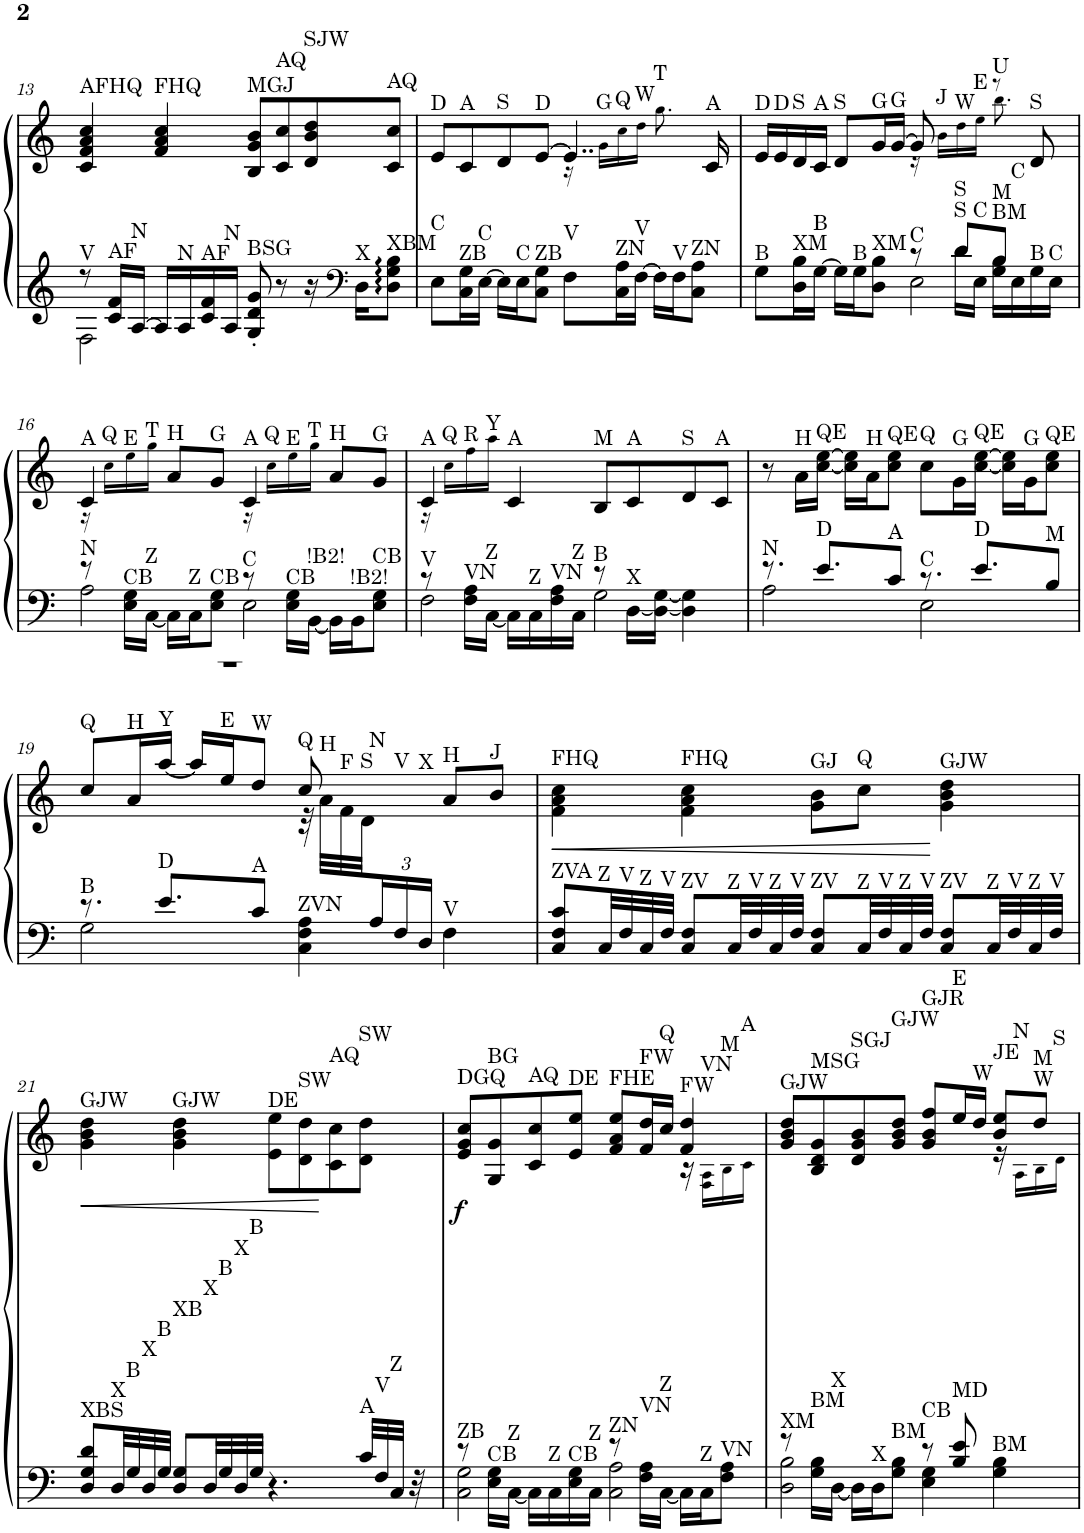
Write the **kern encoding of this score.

**kern	**kern	**dynam
*part1	*part1	*part1
*staff2	*staff1	*staff1/2
*I"Piano	*	*
*I'Pno.	*	*
!!LO:PB:g=z
*clefG2	*clefG2	*
*k[]	*k[]	*
*M4/4	*M4/4	*
*met(c)	*met(c)	*
=13	=13	=13
*^	*	*
!	!	!LO:TX:a:t=AFHQ	!
!LO:TX:a:t=V	!	!	!
8r	2F\	4c/ 4f/ 4a/ 4cc/	.
!LO:TX:a:t=AF	!	!	!
16c/ 16f/LL	.	.	.
!LO:TX:a:t=N	!	!	!
[16A/JJ	.	.	.
!	!	!LO:TX:a:t=FHQ	!
16A/LL]	.	4f/ 4a/ 4cc/	.
!LO:TX:a:t=N	!	!	!
16A/	.	.	.
!LO:TX:a:t=AF	!	!	!
16c/ 16f/	.	.	.
!LO:TX:a:t=N	!	!	!
16A/JJ	.	.	.
!	!	!LO:TX:a:t=MGJ	!
!LO:TX:a:t=BSG	!	!	!
8G/' 8d/' 8g/'	2ryy	8B/ 8g/ 8b/L	.
!	!	!LO:TX:a:t=AQ	!
8r	.	8c/ 8cc/	.
!	!	!LO:TX:a:t=SJW	!
16r	.	8d/ 8b/ 8dd/	.
*clefF4	*	*	*
!LO:TX:a:t=X	!	!	!
16D\KL	.	.	.
!	!	!LO:TX:a:t=AQ	!
!LO:TX:a:t=XBM	!	!	!
8D\ 8G\ 8B\J	.	8c/ 8cc/J	.
*v	*v	*	*
=14	=14	=14
*	*^	*
!	!LO:TX:a:t=D	!	!
!LO:TX:a:t=C	!	!	!
8E\L	8e/L	2ryy	.
!	!LO:TX:a:t=A	!	!
!LO:TX:a:t=ZB	!	!	!
16C\ 16G\L	8c/	.	.
!LO:TX:a:t=C	!	!	!
[16E\JJ	.	.	.
!	!LO:TX:a:t=S	!	!
16E\LL]	8d/	.	.
!LO:TX:a:t=C	!	!	!
16E\J	.	.	.
!	!LO:TX:a:t=D	!	!
!LO:TX:a:t=ZB	!	!	!
8C\ 8G\J	[8e/J	.	.
!LO:TX:a:t=V	!	!	!
8F\L	4..e/]	16r	.
!	!	!LO:TX:a:t=G	!
.	.	16g!\LL	.
!	!	!LO:TX:a:t=Q	!
!LO:TX:a:t=ZN	!	!	!
16C\ 16A\L	.	16cc!\	.
!	!	!LO:TX:a:t=W	!
!LO:TX:a:t=V	!	!	!
[16F\JJ	.	16dd!\JJ	.
!	!	!LO:TX:a:t=T	!
16F\LL]	.	8.gg!\	.
!LO:TX:a:t=V	!	!	!
16F\J	.	.	.
!LO:TX:a:t=ZN	!	!	!
8C\ 8A\J	.	.	.
!	!LO:TX:a:t=A	!	!
.	16c/	16ryy	.
=15	=15	=15	=15
*^	*	*	*
*	*^	*	*	*
!	!	!	!LO:TX:a:t=D	!	!
!LO:TX:a:t=B	!	!	!	!	!
8G\L	2ryy	8ryy	16e/LL	2ryy	.
!	!	!	!LO:TX:a:t=D	!	!
.	.	.	16e/	.	.
*	*v	*v	*	*	*
!	!	!LO:TX:a:t=S	!	!
!LO:TX:a:t=XM	!	!	!	!
16D\ 16B\L	.	16d/	.	.
!	!	!LO:TX:a:t=A	!	!
!LO:TX:a:t=B	!	!	!	!
[16G\JJ	.	16c/JJ	.	.
!	!	!LO:TX:a:t=S	!	!
16G\LL]	.	8d/L	.	.
!LO:TX:a:t=B	!	!	!	!
16G\J	.	.	.	.
!	!	!LO:TX:a:t=G	!	!
!LO:TX:a:t=XM	!	!	!	!
8D\ 8B\J	.	16g/L	.	.
!	!	!LO:TX:a:t=G	!	!
.	.	[16g/JJ	.	.
!LO:TX:a:t=C	!	!	!	!
8r	2E\	8g/]	16r	.
!	!	!	!LO:TX:a:t=J	!
.	.	.	16b!\LL	.
*	*^	*	*	*
!	!	!	!LO:TX:a:t=W	!	!
!LO:TX:a:t=S	!	!	!	!	!
!LO:TX:a:t=S	!	!	!	!	!
16d\LL	.	8d/L	8ryy	16dd!\	.
!	!	!	!	!LO:TX:a:t=E	!
!LO:TX:a:t=C	!	!	!	!	!
16E\JJ	.	.	.	16ee!\JJ	.
!	!	!	!LO:TX:a:t=U	!	!
!LO:TX:a:t=BM	!	!	!	!	!
!LO:TX:a:t=M	!	!	!	!	!
16G\ 16B\LL	.	8B/J	8r	8.bb!\	.
!LO:TX:a:t=C	!	!	!	!	!
16E\	.	.	.	.	.
!	!	!	!LO:TX:a:t=S	!	!
!LO:TX:a:t=B	!	!	!	!	!
16G\	.	8ryy	8d/	.	.
!LO:TX:a:t=C	!	!	!	!	!
16E\JJ	.	.	.	16ryy	.
!!LO:LB:g=z	!!
=16	=16	=16	=16	=16	=16
!	!	!	!LO:TX:a:t=A	!	!
!LO:TX:a:t=N	!	!	!	!	!
8r	2A\	1r	4c/	16r	.
!	!	!	!	!LO:TX:a:t=Q	!
.	.	.	.	16cc!\LL	.
!	!	!	!	!LO:TX:a:t=E	!
!LO:TX:a:t=CB	!	!	!	!	!
16E\ 16G\LL	.	.	.	16ee!\	.
!	!	!	!	!LO:TX:a:t=T	!
!LO:TX:a:t=Z	!	!	!	!	!
[16C\JJ	.	.	.	16gg!\JJ	.
!	!	!	!LO:TX:a:t=H	!	!
16C\LL]	.	.	8a/L	4ryy	.
!LO:TX:a:t=Z	!	!	!	!	!
16C\J	.	.	.	.	.
!	!	!	!LO:TX:a:t=G	!	!
!LO:TX:a:t=CB	!	!	!	!	!
8E\ 8G\J	.	.	8g/J	.	.
!	!	!	!LO:TX:a:t=A	!	!
!LO:TX:a:t=C	!	!	!	!	!
8r	2E\	.	4c/	16r	.
!	!	!	!	!LO:TX:a:t=Q	!
.	.	.	.	16cc!\LL	.
!	!	!	!	!LO:TX:a:t=E	!
!LO:TX:a:t=CB	!	!	!	!	!
16E\ 16G\LL	.	.	.	16ee!\	.
!	!	!	!	!LO:TX:a:t=T	!
!LO:TX:a:t=!B2!	!	!	!	!	!
[16BB\JJ	.	.	.	16gg!\JJ	.
!	!	!	!LO:TX:a:t=H	!	!
16BB\LL]	.	.	8a/L	4ryy	.
!LO:TX:a:t=!B2!	!	!	!	!	!
16BB\J	.	.	.	.	.
!	!	!	!LO:TX:a:t=G	!	!
!LO:TX:a:t=CB	!	!	!	!	!
8E\ 8G\J	.	.	8g/J	.	.
*	*v	*v	*	*	*
=17	=17	=17	=17	=17
!	!	!LO:TX:a:t=A	!	!
!LO:TX:a:t=V	!	!	!	!
8r	2F\	4c/	16r	.
!	!	!	!LO:TX:a:t=Q	!
.	.	.	16cc!\LL	.
!	!	!	!LO:TX:a:t=R	!
!LO:TX:a:t=VN	!	!	!	!
16F\ 16A\LL	.	.	16ff!\	.
!	!	!	!LO:TX:a:t=Y	!
!LO:TX:a:t=Z	!	!	!	!
[16C\JJ	.	.	16aa!\JJ	.
!	!	!LO:TX:a:t=A	!	!
16C\LL]	.	4c/	2.ryy	.
!LO:TX:a:t=Z	!	!	!	!
16C\	.	.	.	.
!LO:TX:a:t=VN	!	!	!	!
16F\ 16A\	.	.	.	.
!LO:TX:a:t=Z	!	!	!	!
16C\JJ	.	.	.	.
!	!	!LO:TX:a:t=M	!	!
!LO:TX:a:t=B	!	!	!	!
8r	2G\	8B/L	.	.
!	!	!LO:TX:a:t=A	!	!
!LO:TX:a:t=X	!	!	!	!
[16D\LL	.	8c/	.	.
16D\_ [16G\JJ	.	.	.	.
!	!	!LO:TX:a:t=S	!	!
4D\] 4G\]	.	8d/	.	.
!	!	!LO:TX:a:t=A	!	!
.	.	8c/J	.	.
*	*	*v	*v	*
=18	=18	=18	=18
!LO:TX:a:t=N	!	!	!
8.r	2A\	8r	.
!	!	!LO:TX:a:t=H	!
.	.	16a\LL	.
!	!	!LO:TX:a:t=QE	!
!LO:TX:a:t=D	!	!	!
8.e/L	.	[16cc\ [16ee\JJ	.
.	.	16cc\] 16ee\]LL	.
!	!	!LO:TX:a:t=H	!
.	.	16a\J	.
!	!	!LO:TX:a:t=QE	!
!LO:TX:a:t=A	!	!	!
8c/J	.	8cc\ 8ee\J	.
!	!	!LO:TX:a:t=Q	!
!LO:TX:a:t=C	!	!	!
8.r	2E\	8cc\L	.
!	!	!LO:TX:a:t=G	!
.	.	16g\L	.
!	!	!LO:TX:a:t=QE	!
!LO:TX:a:t=D	!	!	!
8.e/L	.	[16cc\ [16ee\JJ	.
.	.	16cc\] 16ee\]LL	.
!	!	!LO:TX:a:t=G	!
.	.	16g\J	.
!	!	!LO:TX:a:t=QE	!
!LO:TX:a:t=M	!	!	!
8B/J	.	8cc\ 8ee\J	.
!!LO:LB:g=z
=19	=19	=19	=19
*	*^	*^	*
!	!	!	!LO:TX:a:t=Q	!	!
!LO:TX:a:t=B	!	!	!	!	!
*	*	*	*^	*^	*
8ryy	8.r	2G\	8cc/L	2ryy	3%2ryy	3%2ryy	.
!	!	!	!LO:TX:a:t=H	!	!	!	!
.	.	.	16a/L	.	.	.	.
!	!	!	!LO:TX:a:t=Y	!	!	!	!
!	!LO:TX:a:t=D	!	!	!	!	!	!
.	8.e/L	.	[16aa/JJ	.	.	.	.
.	.	.	16aa/LL]	.	.	.	.
!	!	!	!LO:TX:a:t=E	!	!	!	!
.	.	.	16ee/J	.	.	.	.
!	!	!	!LO:TX:a:t=W	!	!	!	!
!	!LO:TX:a:t=A	!	!	!	!	!	!
.	8c/J	.	8dd/J	.	.	.	.
!	!	!	!LO:TX:a:t=Q	!	!	!	!
!	!LO:TX:a:t=ZVN	!	!	!	!	!	!
.	2ryy	4C\ 4F\ 4A\	8cc/	32r	.	.	.
!	!	!	!	!LO:TX:a:t=H	!	!	!
.	.	.	.	32a\LLL	.	.	.
!	!	!	!	!LO:TX:a:t=F	!	!	!
.	.	.	.	32f\	.	.	.
!	!	!	!	!LO:TX:a:t=S	!	!	!
.	.	.	.	32d\J	.	.	.
*Xbrackettup	*	*	*	*	*	*	*
!	!	!	!LO:TX:a:t=N	!	!	!	!
24A/	.	.	8ryy	4.ryy	.	.	.
!	!	!	!	!	!LO:TX:a:t=V	!	!
24F/	.	.	.	.	3ryy	24ryy	.
!	!	!	!	!	!	!LO:TX:a:t=X	!
24D/JJ	.	.	.	.	.	6..ryy	.
!	!	!	!LO:TX:a:t=H	!	!	!	!
!LO:TX:a:t=V	!	!	!	!	!	!	!
4ryy	.	4F\	8a/L	.	.	.	.
!	!	!	!LO:TX:a:t=J	!	!	!	!
.	.	.	8b/J	.	.	.	.
*v	*v	*v	*	*	*	*	*
=20	=20	=20	=20	=20	=20
!	!LO:TX:a:t=FHQ	!	!	!	!
!LO:TX:a:t=ZVA	!	!	!	!	!
!	!	!	!	!	!LO:HP:b
*	*v	*v	*v	*v	*
8C/ 8F/ 8c/L	4f\ 4a\ 4cc\	<
!LO:TX:a:t=Z	!	!
32C/LL	.	.
!LO:TX:a:t=V	!	!
32F/	.	.
!LO:TX:a:t=Z	!	!
32C/	.	.
!LO:TX:a:t=V	!	!
32F/JJJ	.	.
!	!LO:TX:a:t=FHQ	!
!LO:TX:a:t=ZV	!	!
8C/ 8F/L	4f\ 4a\ 4cc\	.
!LO:TX:a:t=Z	!	!
32C/LL	.	.
!LO:TX:a:t=V	!	!
32F/	.	.
!LO:TX:a:t=Z	!	!
32C/	.	.
!LO:TX:a:t=V	!	!
32F/JJJ	.	.
!	!LO:TX:a:t=GJ	!
!LO:TX:a:t=ZV	!	!
8C/ 8F/L	8g\ 8b\L	.
!	!LO:TX:a:t=Q	!
!LO:TX:a:t=Z	!	!
32C/LL	8cc\J	.
!LO:TX:a:t=V	!	!
32F/	.	.
!LO:TX:a:t=Z	!	!
32C/	.	.
!LO:TX:a:t=V	!	!
32F/JJJ	.	.
!	!LO:TX:a:t=GJW	!
!LO:TX:a:t=ZV	!	!
8C/ 8F/L	4g\ 4b\ 4dd\	[
!LO:TX:a:t=Z	!	!
32C/LL	.	.
!LO:TX:a:t=V	!	!
32F/	.	.
!LO:TX:a:t=Z	!	!
32C/	.	.
!LO:TX:a:t=V	!	!
32F/JJJ	.	.
!!LO:LB:g=z
=21	=21	=21
!	!LO:TX:a:t=GJW	!
!LO:TX:a:t=XBS	!	!
!	!	!LO:HP:b
8D/ 8G/ 8d/L	4g\ 4b\ 4dd\	<
!LO:TX:a:t=X	!	!
32D/LL	.	.
!LO:TX:a:t=B	!	!
32G/	.	.
!LO:TX:a:t=X	!	!
32D/	.	.
!LO:TX:a:t=B	!	!
32G/JJJ	.	.
!	!LO:TX:a:t=GJW	!
!LO:TX:a:t=XB	!	!
8D/ 8G/L	4g\ 4b\ 4dd\	.
!LO:TX:a:t=X	!	!
32D/LL	.	.
!LO:TX:a:t=B	!	!
32G/	.	.
!LO:TX:a:t=X	!	!
32D/	.	.
!LO:TX:a:t=B	!	!
32G/JJJ	.	.
!	!LO:TX:a:t=DE	!
4.r	8e\ 8ee\L	.
!	!LO:TX:a:t=SW	!
.	8d\ 8dd\	.
!	!LO:TX:a:t=AQ	!
.	8c\ 8cc\	[
!	!LO:TX:a:t=SW	!
!LO:TX:a:t=A	!	!
32c/LLL	8d\ 8dd\J	.
!LO:TX:a:t=V	!	!
32F/	.	.
!LO:TX:a:t=Z	!	!
32C/JJJ	.	.
32r	.	.
=22	=22	=22
*^	*^	*
!	!	!LO:TX:a:t=DGQ	!	!
!LO:TX:a:t=ZB	!	!	!	!
!	!	!	!	!LO:DY:b
8r	2C\ 2G\	8e/ 8g/ 8cc/L	2.ryy	f
!	!	!LO:TX:a:t=BG	!	!
!LO:TX:a:t=CB	!	!	!	!
16E\ 16G\LL	.	8G/ 8g/	.	.
!LO:TX:a:t=Z	!	!	!	!
[16C\JJ	.	.	.	.
!	!	!LO:TX:a:t=AQ	!	!
16C\LL]	.	8c/ 8cc/	.	.
!LO:TX:a:t=Z	!	!	!	!
16C\	.	.	.	.
!	!	!LO:TX:a:t=DE	!	!
!LO:TX:a:t=CB	!	!	!	!
16E\ 16G\	.	8e/ 8ee/J	.	.
!LO:TX:a:t=Z	!	!	!	!
16C\JJ	.	.	.	.
!	!	!LO:TX:a:t=FHE	!	!
!LO:TX:a:t=ZN	!	!	!	!
8r	2C\ 2A\	8f/ 8a/ 8ee/L	.	.
!	!	!LO:TX:a:t=FW	!	!
!LO:TX:a:t=VN	!	!	!	!
16F\ 16A\LL	.	16f/ 16dd/L	.	.
!	!	!LO:TX:a:t=Q	!	!
!LO:TX:a:t=Z	!	!	!	!
[16C\JJ	.	16cc/JJ	.	.
!	!	!LO:TX:a:t=FW	!	!
16C\LL]	.	4f/ 4dd/	16r	.
!	!	!	!LO:TX:a:t=VN	!
!LO:TX:a:t=Z	!	!	!	!
16C\J	.	.	16F!\ 16A!\LL	.
!	!	!	!LO:TX:a:t=M	!
!LO:TX:a:t=VN	!	!	!	!
8F\ 8A\J	.	.	16B!\	.
!	!	!	!LO:TX:a:t=A	!
.	.	.	16c!\JJ	.
=23	=23	=23	=23	=23
!	!	!LO:TX:a:t=GJW	!	!
!LO:TX:a:t=XM	!	!	!	!
8r	2D\ 2B\	8g/ 8b/ 8dd/L	2.ryy	.
!	!	!LO:TX:a:t=MSG	!	!
!LO:TX:a:t=BM	!	!	!	!
16G\ 16B\LL	.	8B/ 8d/ 8g/	.	.
!LO:TX:a:t=X	!	!	!	!
[16D\JJ	.	.	.	.
!	!	!LO:TX:a:t=SGJ	!	!
16D\LL]	.	8d/ 8g/ 8b/	.	.
!LO:TX:a:t=X	!	!	!	!
16D\J	.	.	.	.
!	!	!LO:TX:a:t=GJW	!	!
!LO:TX:a:t=BM	!	!	!	!
8G\ 8B\J	.	8g/ 8b/ 8dd/J	.	.
!	!	!LO:TX:a:t=GJR	!	!
!LO:TX:a:t=CB	!	!	!	!
8r	4E\ 4G\	8g/ 8b/ 8ff/L	.	.
!	!	!LO:TX:a:t=E	!	!
!LO:TX:a:t=MD	!	!	!	!
8B/ 8e/	.	16ee/L	.	.
!	!	!LO:TX:a:t=W	!	!
.	.	16dd/JJ	.	.
!	!	!LO:TX:a:t=JE	!	!
!LO:TX:a:t=BM	!	!	!	!
4G\ 4B\	4ryy	8b/ 8ee/L	16r	.
!	!	!	!LO:TX:a:t=N	!
.	.	.	16A!\LL	.
!	!	!LO:TX:a:t=W	!	!
!	!	!LO:TX:a:t=M	!	!
.	.	8dd/J	16B!\	.
!	!	!	!LO:TX:a:t=S	!
.	.	.	16d!\JJ	.
*v	*v	*	*	*
*	*v	*v	*
=	=	=
*-	*-	*-
